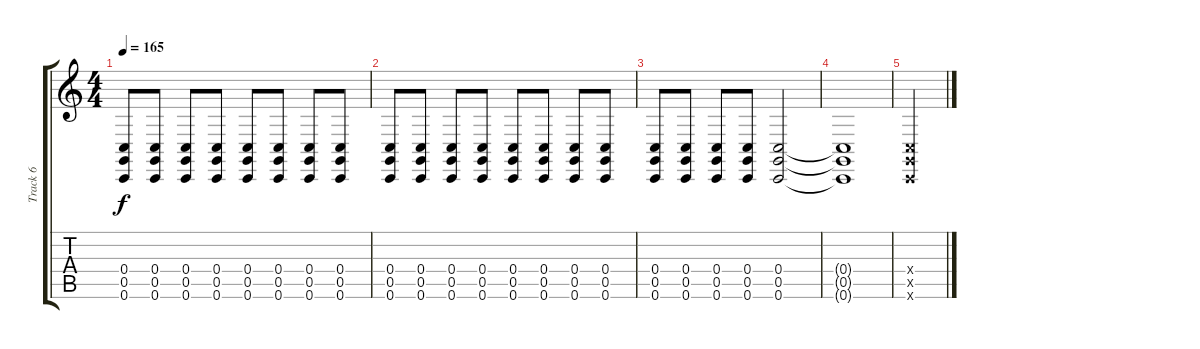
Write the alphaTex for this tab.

\track ("Track 6" "Track 6") {instrument seashore}
\staff {score tabs}
\tuning (D4 A3 F3 C3 G2 C2) {hide}
\ts (4 4)
\tempo 165
\clef g2
\ks c
(0.4 0.5 0.6).8{dy f volume 6 instrument seashore} (0.4 0.5 0.6).8{volume 16} (0.4 0.5 0.6).8 (0.4 0.5 0.6).8 (0.4 0.5 0.6).8 (0.4 0.5 0.6).8 (0.4 0.5 0.6).8 (0.4 0.5 0.6).8 |
(0.4 0.5 0.6).8 (0.4 0.5 0.6).8 (0.4 0.5 0.6).8 (0.4 0.5 0.6).8 (0.4 0.5 0.6).8 (0.4 0.5 0.6).8 (0.4 0.5 0.6).8 (0.4 0.5 0.6).8 |
(0.4 0.5 0.6).8 (0.4 0.5 0.6).8 (0.4 0.5 0.6).8 (0.4 0.5 0.6).8 (0.4 0.5 0.6).2 |
(0.4{t} 0.5{t} 0.6{t}).1 |
(0.4{x} 0.5{x} 0.6{x}).4
